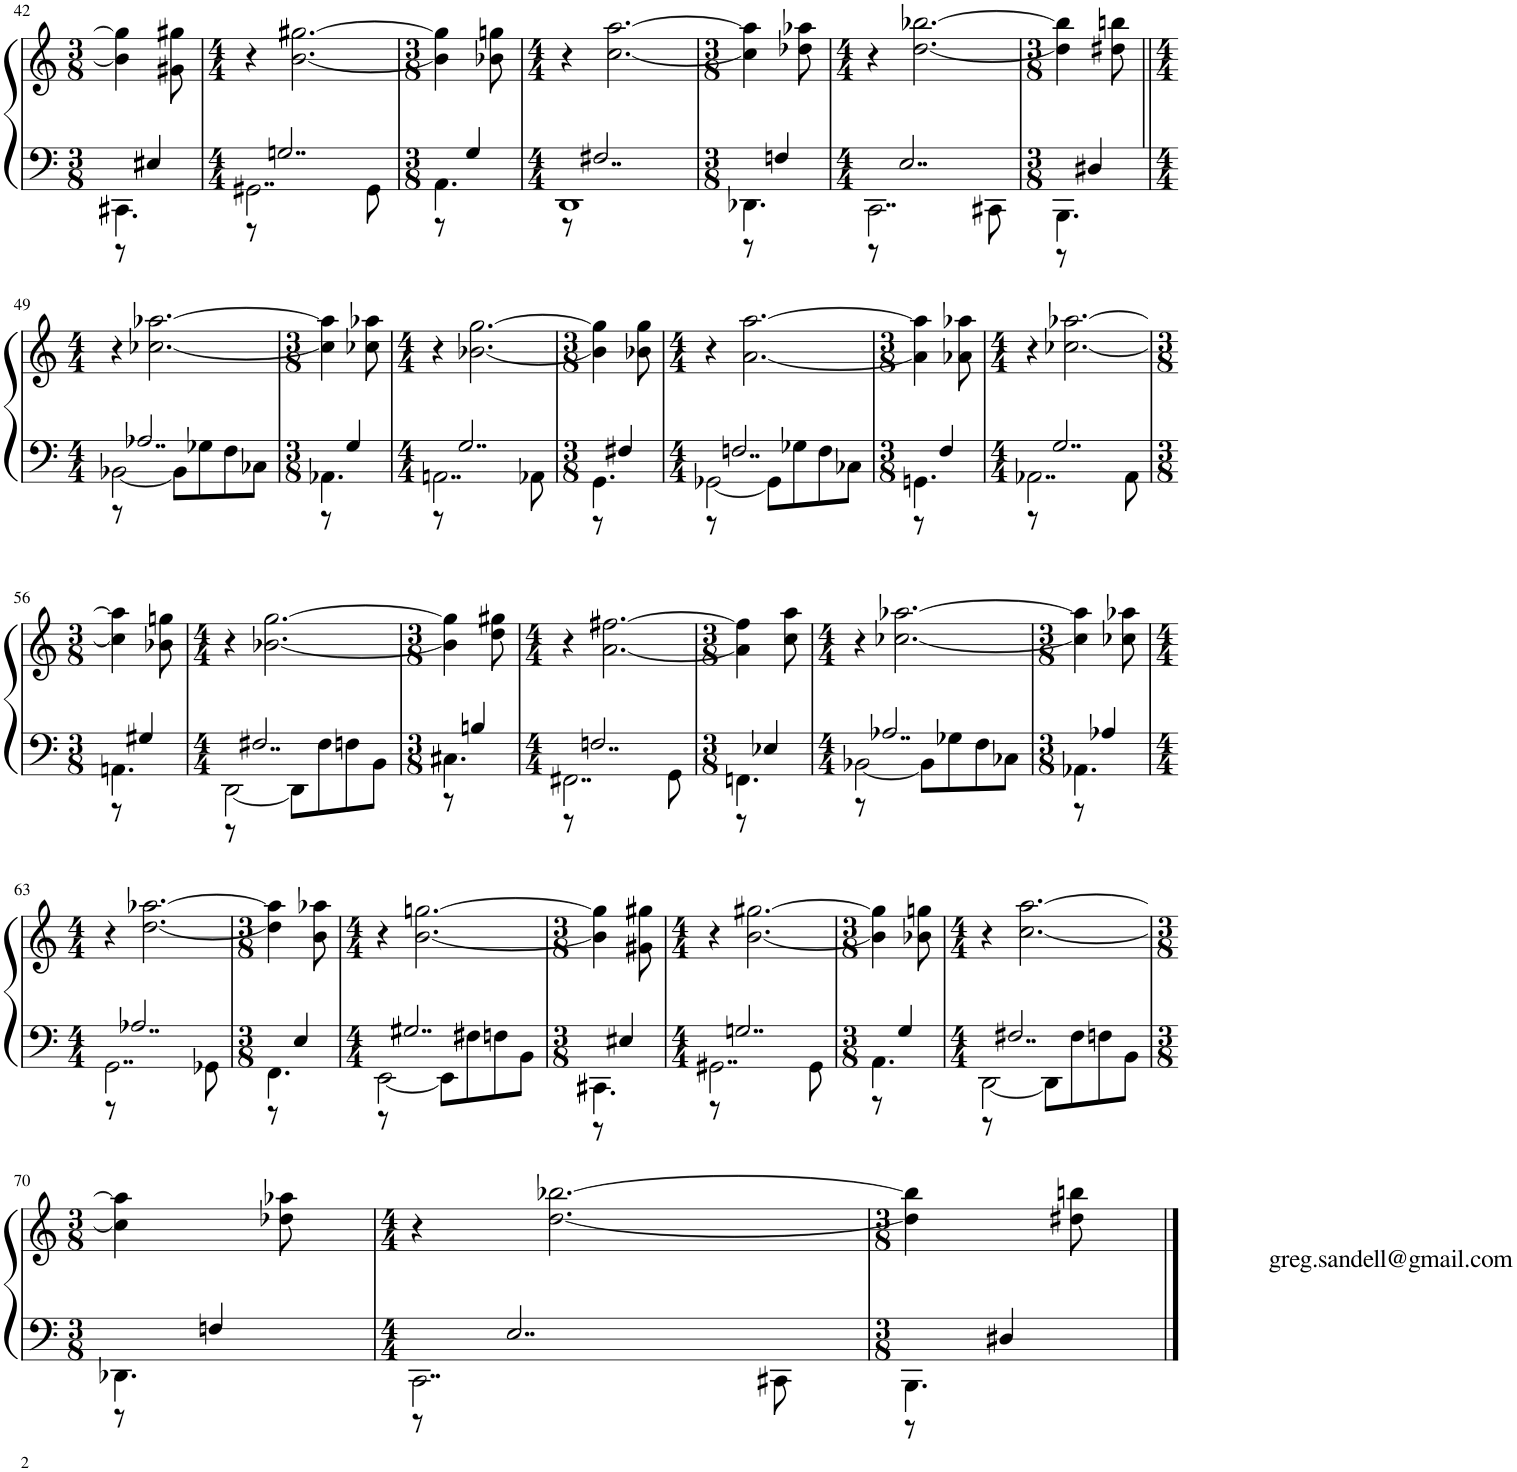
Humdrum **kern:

**kern	**kern
*part1	*part1
*staff2	*staff1
*I"Piano	*
*I'Pno.	*
!!LO:PB:g=z
*clefF4	*clefG2
*k[]	*k[]
*M3/8	*M3/8
=42	=42
*^	*
4.CC#X\	8r	4b\] 4gg\]
.	4E#X/	.
.	.	8g#X\ 8gg#X\
=43	=43	=43
*M4/4	*	*M4/4
2..GG#X\	8r	4r
.	2..Gn/	.
.	.	[2.b\ [2.gg#X\
8GG#\	.	.
=44	=44	=44
*M3/8	*	*M3/8
4.AA\	8r	4b\] 4gg#\]
.	4G/	.
.	.	8b-X\ 8ggn\
=45	=45	=45
*M4/4	*	*M4/4
1DD	8r	4r
.	2..F#X/	.
.	.	[2.cc\ [2.aa\
=46	=46	=46
*M3/8	*	*M3/8
4.DD-X\	8r	4cc\] 4aa\]
.	4Fn/	.
.	.	8dd-X\ 8aa-X\
=47	=47	=47
*M4/4	*	*M4/4
2..CC\	8r	4r
.	2..E/	.
.	.	[2.dd\ [2.bb-X\
8CC#X\	.	.
=48	=48	=48
*M3/8	*	*M3/8
4.BBB\	8r	4dd\] 4bb-\]
.	4D#X/	.
.	.	8dd#X\ 8bbn\
!!LO:LB:g=z
=49||	=49||	=49||
*M4/4	*	*M4/4
[2BB-X\	8r	4r
.	2..A-X/	.
.	.	[2.cc-X\ [2.aa-X\
8BB-\L]	.	.
8G-X\	.	.
8F\	.	.
8C-X\J	.	.
=50	=50	=50
*M3/8	*	*M3/8
4.AA-X\	8r	4cc-\] 4aa-\]
.	4G/	.
.	.	8cc-X\ 8aa-X\
=51	=51	=51
*M4/4	*	*M4/4
2..AAn\	8r	4r
.	2..G/	.
.	.	[2.b-X\ [2.gg\
8AA-X\	.	.
=52	=52	=52
*M3/8	*	*M3/8
4.GG\	8r	4b-\] 4gg\]
.	4F#X/	.
.	.	8b-X\ 8gg\
=53	=53	=53
*M4/4	*	*M4/4
[2GG-X\	8r	4r
.	2..Fn/	.
.	.	[2.a\ [2.aa\
8GG-\L]	.	.
8G-X\	.	.
8F\	.	.
8C-X\J	.	.
=54	=54	=54
*M3/8	*	*M3/8
4.GGn\	8r	4a\] 4aa\]
.	4F/	.
.	.	8a-X\ 8aa-X\
=55	=55	=55
*M4/4	*	*M4/4
2..AA-X\	8r	4r
.	2..G/	.
.	.	[2.cc-X\ [2.aa-X\
8AA-\	.	.
!!LO:LB:g=z
=56	=56	=56
*M3/8	*	*M3/8
4.AAn\	8r	4cc-\] 4aa-\]
.	4G#X/	.
.	.	8b-X\ 8ggn\
=57	=57	=57
*M4/4	*	*M4/4
[2DD\	8r	4r
.	2..F#X/	.
.	.	[2.b-X\ [2.gg\
8DD\L]	.	.
8F#\	.	.
8Fn\	.	.
8BB\J	.	.
=58	=58	=58
*M3/8	*	*M3/8
4.C#X\	8r	4b-\] 4gg\]
.	4Bn/	.
.	.	8dd\ 8gg#X\
=59	=59	=59
*M4/4	*	*M4/4
2..FF#X\	8r	4r
.	2..Fn/	.
.	.	[2.a\ [2.ff#X\
8GG\	.	.
=60	=60	=60
*M3/8	*	*M3/8
4.FFn\	8r	4a\] 4ff#\]
.	4E-X/	.
.	.	8cc\ 8aa\
=61	=61	=61
*M4/4	*	*M4/4
[2BB-X\	8r	4r
.	2..A-X/	.
.	.	[2.cc-X\ [2.aa-X\
8BB-\L]	.	.
8G-X\	.	.
8F\	.	.
8C-X\J	.	.
=62	=62	=62
*M3/8	*	*M3/8
4.AA-X\	8r	4cc-\] 4aa-\]
.	4A-X/	.
.	.	8cc-X\ 8aa-X\
!!LO:LB:g=z
=63	=63	=63
*M4/4	*	*M4/4
2..GG\	8r	4r
.	2..A-X/	.
.	.	[2.dd\ [2.aa-X\
8GG-X\	.	.
=64	=64	=64
*M3/8	*	*M3/8
4.FF\	8r	4dd\] 4aa-\]
.	4E/	.
.	.	8b\ 8aa-X\
=65	=65	=65
*M4/4	*	*M4/4
[2EE\	8r	4r
.	2..G#X/	.
.	.	[2.b\ [2.ggn\
8EE\L]	.	.
8F#X\	.	.
8Fn\	.	.
8BB\J	.	.
=66	=66	=66
*M3/8	*	*M3/8
4.CC#X\	8r	4b\] 4gg\]
.	4E#X/	.
.	.	8g#X\ 8gg#X\
=67	=67	=67
*M4/4	*	*M4/4
2..GG#X\	8r	4r
.	2..Gn/	.
.	.	[2.b\ [2.gg#X\
8GG#\	.	.
=68	=68	=68
*M3/8	*	*M3/8
4.AA\	8r	4b\] 4gg#\]
.	4G/	.
.	.	8b-X\ 8ggn\
=69	=69	=69
*M4/4	*	*M4/4
[2DD\	8r	4r
.	2..F#X/	.
.	.	[2.cc\ [2.aa\
8DD\L]	.	.
8F#\	.	.
8Fn\	.	.
8BB\J	.	.
!!LO:LB:g=z
=70	=70	=70
*M3/8	*	*M3/8
4.DD-X\	8r	4cc\] 4aa\]
.	4Fn/	.
.	.	8dd-X\ 8aa-X\
=71	=71	=71
*M4/4	*	*M4/4
2..CC\	8r	4r
.	2..E/	.
.	.	[2.dd\ [2.bb-X\
8CC#X\	.	.
=72	=72	=72
*M3/8	*	*M3/8
!	!	!LO:TX:b:t=greg.sandell@gmail.com
4.BBB\	8r	4dd\] 4bb-\]
.	4D#X/	.
.	.	8dd#X\ 8bbn\
*v	*v	*
==	==
*-	*-
